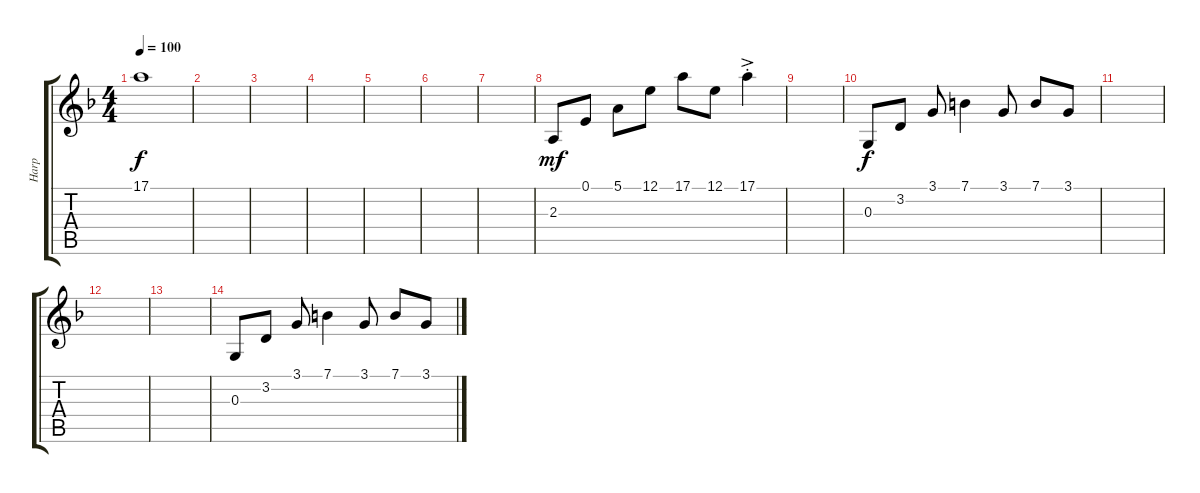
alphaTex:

\track ("Harp" "Harp") {instrument orchestralharp}
\staff {score tabs}
\tuning (E4 B3 G3 D3 A2 E2) {hide}
\ts (4 4)
\tempo 100
\clef g2
\ks dminor
17.1.1{dy f} |
|
|
|
|
|
|
2.3.8{dy mf} 0.1.8 5.1.8 12.1.8 17.1.8 12.1.8 17.1{ac st}.4 |
|
0.3.8{dy f} 3.2.8 3.1.8 7.1.4 3.1.8 7.1.8 3.1.8 |
|
|
|
0.3.8 3.2.8 3.1.8 7.1.4 3.1.8 7.1.8 3.1.8
